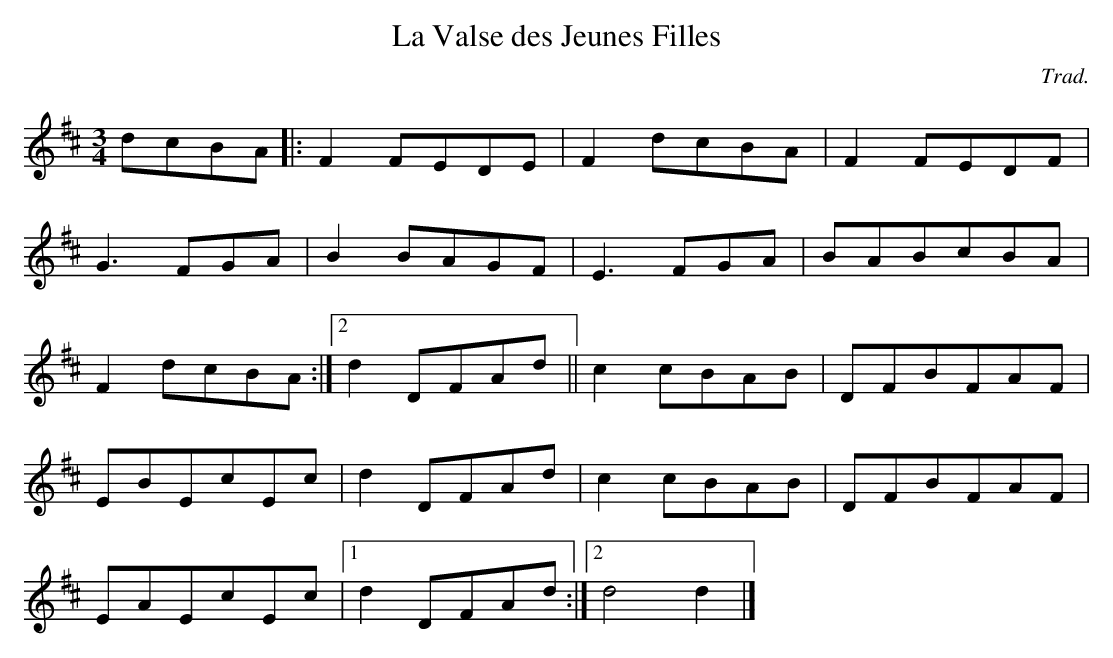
X:1
T:La Valse des Jeunes Filles
C:Trad.
M:3/4
L:1/8
K:D
dcBA|:F2FEDE|F2dcBA|F2FEDF|
G3FGA|B2BAGF|E3FGA|BABcBA|
1 F2dcBA:|2 d2DFAd||c2cBAB|DFBFAF|
EBEcEc|d2DFAd|c2cBAB|DFBFAF|
EAEcEc|1 d2DFAd:|2 d4 d2|]
